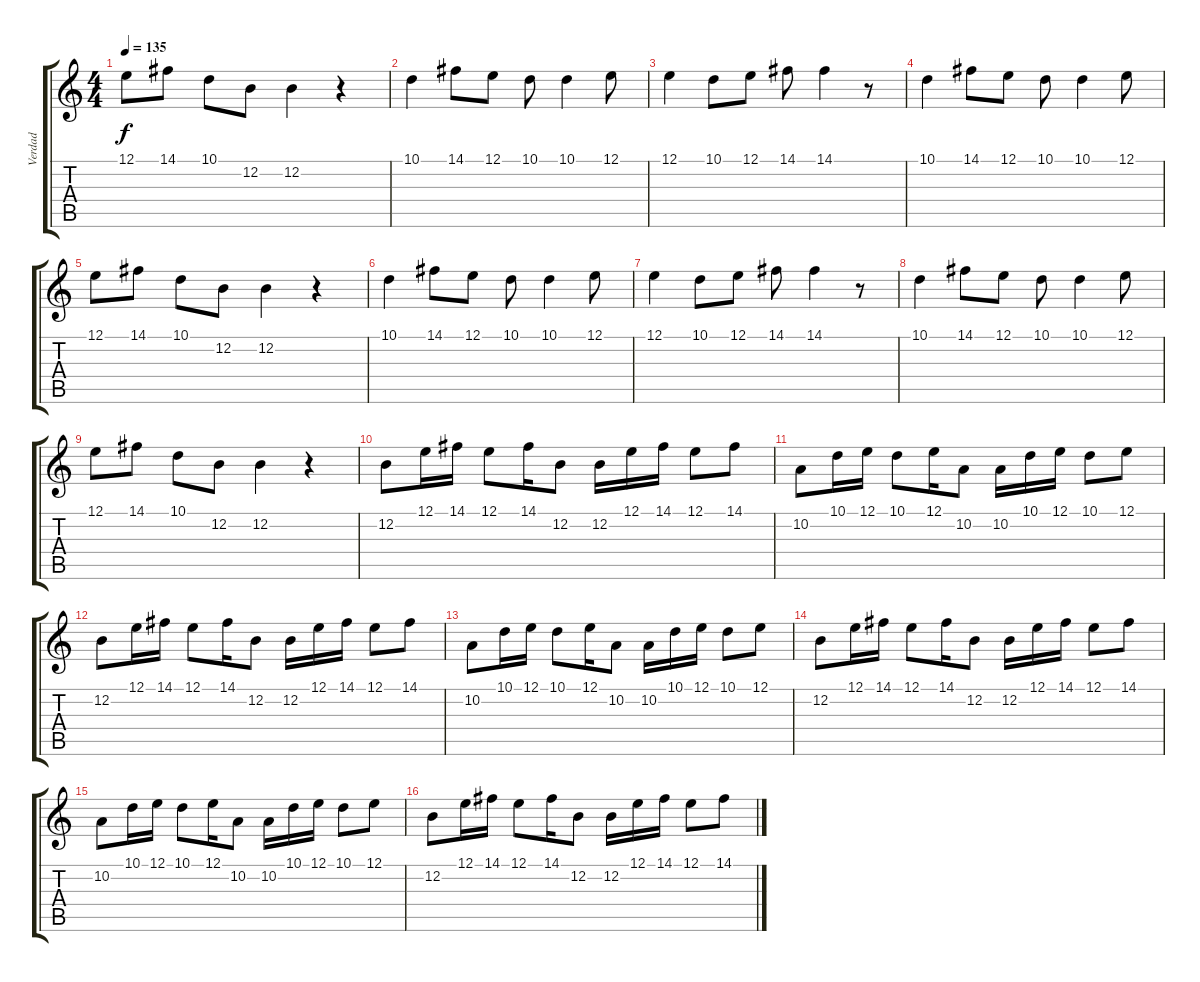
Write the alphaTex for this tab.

\track ("Verdad" "Verdad") {instrument lead1square}
\staff {score tabs}
\tuning (E4 B3 G3 D3 A2 E2) {hide}
\ts (4 4)
\tempo 135
\clef g2
\ks c
12.1.8{dy f} 14.1.8 10.1.8 12.2.8 12.2.4 r.4 |
10.1.4 14.1.8 12.1.8 10.1.8 10.1.4 12.1.8 |
12.1.4 10.1.8 12.1.8 14.1.8 14.1.4 r.8 |
10.1.4 14.1.8 12.1.8 10.1.8 10.1.4 12.1.8 |
12.1.8 14.1.8 10.1.8 12.2.8 12.2.4 r.4 |
10.1.4{instrument panflute} 14.1.8 12.1.8 10.1.8 10.1.4 12.1.8 |
12.1.4 10.1.8 12.1.8 14.1.8 14.1.4 r.8 |
10.1.4 14.1.8 12.1.8 10.1.8 10.1.4 12.1.8 |
12.1.8 14.1.8 10.1.8 12.2.8 12.2.4 r.4 |
12.2.8{instrument lead1square} 12.1.16 14.1.16 12.1.8 14.1.16 12.2.8 12.2.16 12.1.16 14.1.16 12.1.8 14.1.8 |
10.2.8 10.1.16 12.1.16 10.1.8 12.1.16 10.2.8 10.2.16 10.1.16 12.1.16 10.1.8 12.1.8 |
12.2.8 12.1.16 14.1.16 12.1.8 14.1.16 12.2.8 12.2.16 12.1.16 14.1.16 12.1.8 14.1.8 |
10.2.8 10.1.16 12.1.16 10.1.8 12.1.16 10.2.8 10.2.16 10.1.16 12.1.16 10.1.8 12.1.8 |
12.2.8 12.1.16 14.1.16 12.1.8 14.1.16 12.2.8 12.2.16 12.1.16 14.1.16 12.1.8 14.1.8 |
10.2.8 10.1.16 12.1.16 10.1.8 12.1.16 10.2.8 10.2.16 10.1.16 12.1.16 10.1.8 12.1.8 |
12.2.8 12.1.16 14.1.16 12.1.8 14.1.16 12.2.8 12.2.16 12.1.16 14.1.16 12.1.8 14.1.8
